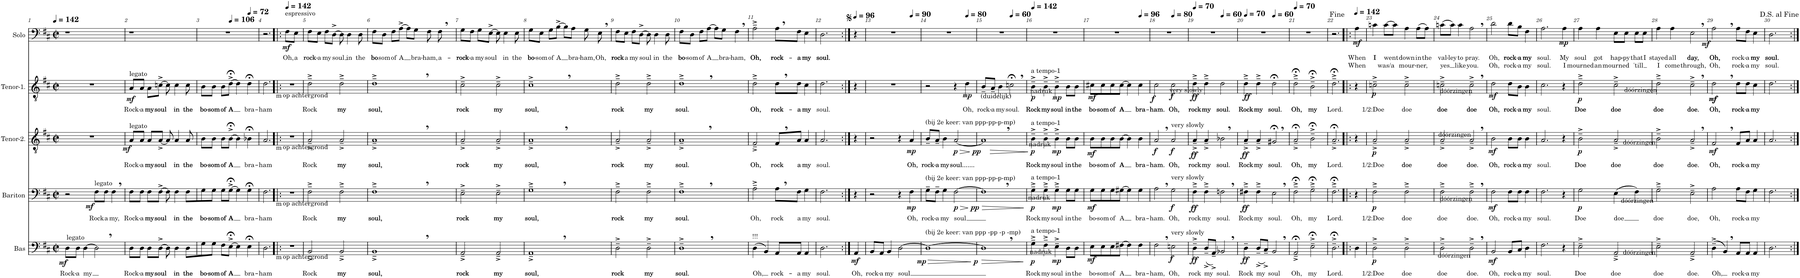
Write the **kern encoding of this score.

**kern	**text	**dynam	**kern	**text	**dynam	**kern	**text	**dynam	**kern	**text	**dynam	**kern	**text	**text	**dynam
*part5	*part5	*part5	*part4	*part4	*part4	*part3	*part3	*part3	*part2	*part2	*part2	*part1	*part1	*part1	*part1
*staff5	*staff5	*staff5	*staff4	*staff4	*staff4	*staff3	*staff3	*staff3	*staff2	*staff2	*staff2	*staff1	*staff1	*staff1	*staff1
*I"Bas	*	*	*I"Bariton	*	*	*I"Tenor-2.	*	*	*I"Tenor-1.	*	*	*I"Solo	*	*	*
*I'Bs.	*	*	*I'Ba.	*	*	*I'T.-2	*	*	*I'T.-1	*	*	*I'Solo	*	*	*
*clefF4	*	*	*clefF4	*	*	*clefGv2	*	*	*clefGv2	*	*	*clefF4	*	*	*
*k[f#c#]	*	*	*k[f#c#]	*	*	*k[f#c#]	*	*	*k[f#c#]	*	*	*k[f#c#]	*	*	*
*M2/2	*	*	*M2/2	*	*	*M2/2	*	*	*M2/2	*	*	*M2/2	*	*	*
*met(c|)	*	*	*met(c|)	*	*	*met(c|)	*	*	*met(c|)	*	*	*met(c|)	*	*	*
*MM142	*	*	*MM142	*	*	*MM142	*	*	*MM142	*	*	*MM142	*	*	*
=1	=1	=1	=1	=1	=1	=1	=1	=1	=1	=1	=1	=1	=1	=1	=1
!LO:TX:a:t=legato	!	!	!	!	!	!	!	!	!	!	!	!	!	!	!
!	!LO:LY:b	!LO:DY:b	!	!	!	!	!	!	!	!	!	!	!	!	!
8D\L	Rock-	mf	2r	.	.	1r	.	.	1r	.	.	1r	.	.	.
!	!LO:LY:b	!	!	!	!	!	!	!	!	!	!	!	!	!	!
8D\J	-a	.	.	.	.	.	.	.	.	.	.	.	.	.	.
!	!LO:LY:b	!	!	!	!	!	!	!	!	!	!	!	!	!	!
[4D\	my	.	.	.	.	.	.	.	.	.	.	.	.	.	.
!	!	!	!LO:TX:a:t=legato	!	!	!	!	!	!	!	!	!	!	!	!
!	!	!	!	!LO:LY:b	!LO:DY:b	!	!	!	!	!	!	!	!	!	!
2D,\]	.	.	8F#\L	Rock	mf	.	.	.	.	.	.	.	.	.	.
!	!	!	!	!LO:LY:b	!	!	!	!	!	!	!	!	!	!	!
.	.	.	8F#\J	a	.	.	.	.	.	.	.	.	.	.	.
!	!	!	!	!LO:LY:b	!	!	!	!	!	!	!	!	!	!	!
.	.	.	4F#,\	my,	.	.	.	.	.	.	.	.	.	.	.
=2	=2	=2	=2	=2	=2	=2	=2	=2	=2	=2	=2	=2	=2	=2	=2
!	!	!	!	!	!	!	!	!	!LO:TX:a:t=legato	!	!	!	!	!	!
!	!	!	!	!	!	!LO:TX:a:t=legato	!	!	!	!	!	!	!	!	!
!	!LO:LY:b	!	!	!LO:LY:b	!	!	!LO:LY:b	!LO:DY:b	!	!LO:LY:b	!LO:DY:b	!	!	!	!
8D\L	Rock-	.	8F#\L	Rock-	.	8A/L	Rock-	mf	8A/L	Rock-	mf	1r	.	.	.
!	!LO:LY:b	!	!	!LO:LY:b	!	!	!LO:LY:b	!	!	!LO:LY:b	!	!	!	!	!
8D\J	-a	.	8F#\J	-a	.	8A/J	-a	.	8A/J	-a	.	.	.	.	.
!	!LO:LY:b	!	!	!LO:LY:b	!	!	!LO:LY:b	!	!	!LO:LY:b	!	!	!	!	!
8D\L	my	.	8F#\L	my	.	8A/L	my	.	8A\L	my	.	.	.	.	.
!	!LO:LY:b	!	!	!LO:LY:b	!	!	!LO:LY:b	!	!	!LO:LY:b	!	!	!	!	!
[8D^\J	soul	.	[8F#^\J	soul	.	[8A^/J	soul	.	[8cn^\J	soul	.	.	.	.	.
8D\]	.	.	8F#\]	.	.	8A/]	.	.	8c\]	.	.	.	.	.	.
!	!LO:LY:b	!	!	!LO:LY:b	!	!	!LO:LY:b	!	!	!LO:LY:b	!	!	!	!	!
4D\	in	.	4F#\	in	.	4A/	in	.	4c\	in	.	.	.	.	.
!	!LO:LY:b	!	!	!LO:LY:b	!	!	!LO:LY:b	!	!	!LO:LY:b	!	!	!	!	!
8D\L	the	.	8F#\L	the	.	8A/	the	.	8c\	the	.	.	.	.	.
=3	=3	=3	=3	=3	=3	=3	=3	=3	=3	=3	=3	=3	=3	=3	=3
!	!LO:LY:b	!	!	!LO:LY:b	!	!	!LO:LY:b	!	!	!LO:LY:b	!	!	!	!	!
*	*	*	*	*	*	*	*	*	*	*	*	*^	*	*	*
*	*	*	*	*	*	*	*	*	*	*	*	*	*^	*	*	*
8G\	bo	.	8G\	bo	.	8B\L	bo	.	8B\L	bo	.	1r	4.ryy	2.ryy	.	.	.
!	!LO:LY:b	!	!	!LO:LY:b	!	!	!LO:LY:b	!	!	!LO:LY:b	!	!	!	!	!	!	!
8G\J	som	.	8G\J	som	.	8B\J	som	.	8B\J	som	.	.	.	.	.	.	.
!	!LO:LY:b	!	!	!LO:LY:b	!	!	!LO:LY:b	!	!	!LO:LY:b	!	!	!	!	!	!	!
8F#\L	of	.	8G\L	of	.	8B\L	of	.	8B\L	of	.	.	.	.	.	.	.
*	*	*	*	*	*	*	*	*	*	*	*	*MM106	*	*	*	*	*
!	!LO:LY:b	!	!	!LO:LY:b	!	!	!LO:LY:b	!	!	!LO:LY:b	!	!	!	!	!	!	!
[8E;<^\J	A	.	[8G;<^\J	A	.	[8B;<^\J	A	.	[8d;<^\J	A	.	.	2ryy	.	.	.	.
4E\]	.	.	4G\]	.	.	4B\]	.	.	4d\]	.	.	.	.	.	.	.	.
*	*	*	*	*	*	*	*	*	*	*	*	*MM72	*	*	*	*	*
!	!LO:LY:b	!	!	!LO:LY:b	!	!	!LO:LY:b	!	!	!LO:LY:b	!	!	!	!	!	!	!
4E;<\	bra-	.	4G;<\	bra-	.	4B-X;<\	bra-	.	4d;<\	bra-	.	.	.	4ryy	.	.	.
.	.	.	.	.	.	.	.	.	.	.	.	.	8ryy	.	.	.	.
=4	=4	=4	=4	=4	=4	=4	=4	=4	=4	=4	=4	=4	=4	=4	=4	=4	=4
!	!	!	!	!	!	!	!	!	!LO:TX:b:t=m	!	!	!	!	!	!	!	!
!	!	!	!	!	!	!LO:TX:b:t=m	!	!	!	!	!	!	!	!	!	!	!
!	!	!	!LO:TX:b:t=m	!	!	!	!	!	!	!	!	!	!	!	!	!	!
!LO:TX:b:t=m	!	!	!	!	!	!	!	!	!	!	!	!	!	!	!	!	!
!	!LO:LY:b	!	!	!LO:LY:b	!	!	!LO:LY:b	!	!	!LO:LY:b	!	!	!	!	!	!	!
*	*	*	*	*	*	*	*	*	*	*	*	*v	*v	*v	*	*	*
2.D\	-ham	.	2.F#\	-ham	.	2.A/	-ham	.	2.d\	-ham	.	2.r	.	.	.
=4X1!|:	=4X1!|:	=4X1!|:	=4X1!|:	=4X1!|:	=4X1!|:	=4X1!|:	=4X1!|:	=4X1!|:	=4X1!|:	=4X1!|:	=4X1!|:	=4X1!|:	=4X1!|:	=4X1!|:	=4X1!|:
*	*	*	*	*	*	*	*	*	*	*	*	*MM142	*	*	*
!	!	!	!	!	!	!	!	!	!	!	!	!LO:TX:a:t=espressivo	!	!	!
!	!	!	!	!	!	!	!	!	!	!	!	!	!LO:LY:b	!	!LO:DY:b
1r	.	.	1r	.	.	1r	.	.	1r	.	.	8F#\L	Oh,	.	mf
!	!	!	!	!	!	!	!	!	!	!	!	!	!LO:LY:b	!	!
.	.	.	.	.	.	.	.	.	.	.	.	8E\J	a	.	.
.	.	.	.	.	.	.	.	.	.	.	.	2.ryy	.	.	.
=5	=5	=5	=5	=5	=5	=5	=5	=5	=5	=5	=5	=5	=5	=5	=5
!	!	!	!	!	!	!	!	!	!LO:TX:a:t=op achtergrond	!	!	!	!	!	!
!	!	!	!	!	!	!LO:TX:a:t=op achtergrond	!	!	!	!	!	!	!	!	!
!	!	!	!LO:TX:a:t=op achtergrond	!	!	!	!	!	!	!	!	!	!	!	!
!LO:TX:a:t=op achtergrond	!	!	!	!	!	!	!	!	!	!	!	!	!	!	!
!	!LO:LY:b	!	!	!LO:LY:b	!	!	!LO:LY:b	!	!	!LO:LY:b	!	!	!LO:LY:b	!	!
2BB~^/	Rock	.	2F#~^\	Rock	.	2A~^/	Rock	.	2d~^\	Rock	.	8F#\L	rock	.	.
!	!	!	!	!	!	!	!	!	!	!	!	!	!LO:LY:b	!	!
.	.	.	.	.	.	.	.	.	.	.	.	8E\J	-a	.	.
!	!	!	!	!	!	!	!	!	!	!	!	!	!LO:LY:b	!	!
.	.	.	.	.	.	.	.	.	.	.	.	8F#\L	my	.	.
!	!	!	!	!	!	!	!	!	!	!	!	!	!LO:LY:b	!	!
.	.	.	.	.	.	.	.	.	.	.	.	[8D^\J	soul	.	.
!	!LO:LY:b	!	!	!LO:LY:b	!	!	!LO:LY:b	!	!	!LO:LY:b	!	!	!	!	!
2BB~^/	my	.	2F#~^\	my	.	2A~^/	my	.	2d~^\	my	.	8D\]	.	.	.
!	!	!	!	!	!	!	!	!	!	!	!	!	!LO:LY:b	!	!
.	.	.	.	.	.	.	.	.	.	.	.	4D\	in	.	.
!	!	!	!	!	!	!	!	!	!	!	!	!	!LO:LY:b	!	!
.	.	.	.	.	.	.	.	.	.	.	.	8D\	the	.	.
=6	=6	=6	=6	=6	=6	=6	=6	=6	=6	=6	=6	=6	=6	=6	=6
!	!LO:LY:b	!	!	!LO:LY:b	!	!	!LO:LY:b	!	!	!LO:LY:b	!	!	!LO:LY:b	!	!
1BB~^,	soul,	.	1F#~^,	soul,	.	1A~^,	soul,	.	1d~^,	soul,	.	8F#\L	bo	.	.
!	!	!	!	!	!	!	!	!	!	!	!	!	!LO:LY:b	!	!
.	.	.	.	.	.	.	.	.	.	.	.	8D\J	som	.	.
!	!	!	!	!	!	!	!	!	!	!	!	!	!LO:LY:b	!	!
.	.	.	.	.	.	.	.	.	.	.	.	8F#\L	of	.	.
!	!	!	!	!	!	!	!	!	!	!	!	!	!LO:LY:b	!	!
.	.	.	.	.	.	.	.	.	.	.	.	[8A^\J	A	.	.
.	.	.	.	.	.	.	.	.	.	.	.	8A\L]	.	.	.
!	!	!	!	!	!	!	!	!	!	!	!	!	!LO:LY:b	!	!
.	.	.	.	.	.	.	.	.	.	.	.	8G\J	bra-	.	.
!	!	!	!	!	!	!	!	!	!	!	!	!	!LO:LY:b	!	!
.	.	.	.	.	.	.	.	.	.	.	.	8F#\	-ham,	.	.
!	!	!	!	!	!	!	!	!	!	!	!	!	!LO:LY:b	!	!
.	.	.	.	.	.	.	.	.	.	.	.	8F#,\	a-	.	.
=7	=7	=7	=7	=7	=7	=7	=7	=7	=7	=7	=7	=7	=7	=7	=7
!	!LO:LY:b	!	!	!LO:LY:b	!	!	!LO:LY:b	!	!	!LO:LY:b	!	!	!LO:LY:b	!	!
2AA~^/	rock	.	2E~^\	rock	.	2A~^/	rock	.	2c#~^\	rock	.	8G\L	rock	.	.
!	!	!	!	!	!	!	!	!	!	!	!	!	!LO:LY:b	!	!
.	.	.	.	.	.	.	.	.	.	.	.	8F#\J	-a	.	.
!	!	!	!	!	!	!	!	!	!	!	!	!	!LO:LY:b	!	!
.	.	.	.	.	.	.	.	.	.	.	.	8G\L	my	.	.
!	!	!	!	!	!	!	!	!	!	!	!	!	!LO:LY:b	!	!
.	.	.	.	.	.	.	.	.	.	.	.	[8E^\J	soul	.	.
!	!LO:LY:b	!	!	!LO:LY:b	!	!	!LO:LY:b	!	!	!LO:LY:b	!	!	!	!	!
2AA~^/	my	.	2E~^\	my	.	2A~^/	my	.	2c#~^\	my	.	8E\]	.	.	.
!	!	!	!	!	!	!	!	!	!	!	!	!	!LO:LY:b	!	!
.	.	.	.	.	.	.	.	.	.	.	.	4E\	in	.	.
!	!	!	!	!	!	!	!	!	!	!	!	!	!LO:LY:b	!	!
.	.	.	.	.	.	.	.	.	.	.	.	8E\	the	.	.
=8	=8	=8	=8	=8	=8	=8	=8	=8	=8	=8	=8	=8	=8	=8	=8
!	!LO:LY:b	!	!	!LO:LY:b	!	!	!LO:LY:b	!	!	!LO:LY:b	!	!	!LO:LY:b	!	!
1AA~^,	soul,	.	1G~^,	soul,	.	1A~^,	soul,	.	1c#~^,	soul,	.	8G\L	bo	.	.
!	!	!	!	!	!	!	!	!	!	!	!	!	!LO:LY:b	!	!
.	.	.	.	.	.	.	.	.	.	.	.	8E\J	-som	.	.
!	!	!	!	!	!	!	!	!	!	!	!	!	!LO:LY:b	!	!
.	.	.	.	.	.	.	.	.	.	.	.	8G\L	of	.	.
!	!	!	!	!	!	!	!	!	!	!	!	!	!LO:LY:b	!	!
.	.	.	.	.	.	.	.	.	.	.	.	[8B^\J	A	.	.
.	.	.	.	.	.	.	.	.	.	.	.	8B\L]	.	.	.
!	!	!	!	!	!	!	!	!	!	!	!	!	!LO:LY:b	!	!
.	.	.	.	.	.	.	.	.	.	.	.	8A\J	bra-	.	.
!	!	!	!	!	!	!	!	!	!	!	!	!	!LO:LY:b	!	!
.	.	.	.	.	.	.	.	.	.	.	.	8G\	-ham,	.	.
!	!	!	!	!	!	!	!	!	!	!	!	!	!LO:LY:b	!	!
.	.	.	.	.	.	.	.	.	.	.	.	8E,\	Oh,	.	.
=9	=9	=9	=9	=9	=9	=9	=9	=9	=9	=9	=9	=9	=9	=9	=9
!	!LO:LY:b	!	!	!LO:LY:b	!	!	!LO:LY:b	!	!	!LO:LY:b	!	!	!LO:LY:b	!	!
2D~^\	rock	.	2F#~^\	rock	.	2A~^/	rock	.	2d~^\	rock	.	8F#\L	rock	.	.
!	!	!	!	!	!	!	!	!	!	!	!	!	!LO:LY:b	!	!
.	.	.	.	.	.	.	.	.	.	.	.	8E\J	a	.	.
!	!	!	!	!	!	!	!	!	!	!	!	!	!LO:LY:b	!	!
.	.	.	.	.	.	.	.	.	.	.	.	8F#\L	my	.	.
!	!	!	!	!	!	!	!	!	!	!	!	!	!LO:LY:b	!	!
.	.	.	.	.	.	.	.	.	.	.	.	[8D^\J	soul	.	.
!	!LO:LY:b	!	!	!LO:LY:b	!	!	!LO:LY:b	!	!	!LO:LY:b	!	!	!	!	!
2D~^\	my	.	2F#~^\	my	.	2A~^/	my	.	2d~^\	my	.	8D\]	.	.	.
!	!	!	!	!	!	!	!	!	!	!	!	!	!LO:LY:b	!	!
.	.	.	.	.	.	.	.	.	.	.	.	4D\	in	.	.
!	!	!	!	!	!	!	!	!	!	!	!	!	!LO:LY:b	!	!
.	.	.	.	.	.	.	.	.	.	.	.	8D\	the	.	.
=10	=10	=10	=10	=10	=10	=10	=10	=10	=10	=10	=10	=10	=10	=10	=10
!	!LO:LY:b	!	!	!LO:LY:b	!	!	!LO:LY:b	!	!	!LO:LY:b	!	!	!LO:LY:b	!	!
1D~^,	soul.	.	1F#~^,	soul.	.	1A~^,	soul.	.	1d~^,	soul.	.	8F#\L	bo	.	.
!	!	!	!	!	!	!	!	!	!	!	!	!	!LO:LY:b	!	!
.	.	.	.	.	.	.	.	.	.	.	.	8D\J	-som	.	.
!	!	!	!	!	!	!	!	!	!	!	!	!	!LO:LY:b	!	!
.	.	.	.	.	.	.	.	.	.	.	.	8F#\L	of	.	.
!	!	!	!	!	!	!	!	!	!	!	!	!	!LO:LY:b	!	!
.	.	.	.	.	.	.	.	.	.	.	.	[8A\J	A	.	.
.	.	.	.	.	.	.	.	.	.	.	.	8A\L]	.	.	.
!	!	!	!	!	!	!	!	!	!	!	!	!	!LO:LY:b	!	!
.	.	.	.	.	.	.	.	.	.	.	.	8G\J	bra-	.	.
!	!	!	!	!	!	!	!	!	!	!	!	!	!LO:LY:b	!	!
.	.	.	.	.	.	.	.	.	.	.	.	4F#,\	-ham,	.	.
=11	=11	=11	=11	=11	=11	=11	=11	=11	=11	=11	=11	=11	=11	=11	=11
!LO:TX:a:t=!!!	!	!	!	!	!	!	!	!	!	!	!	!	!	!	!
!	!LO:LY:b	!	!	!LO:LY:b	!	!	!LO:LY:b	!	!	!LO:LY:b	!	!	!LO:LY:b	!	!
(4D\	Oh,	.	2A~^\	Oh,	.	2F#~^/	Oh,	.	2d~^\	Oh,	.	2A~^\	Oh,	.	.
4BB/)	.	.	.	.	.	.	.	.	.	.	.	.	.	.	.
!	!LO:LY:b	!	!	!LO:LY:b	!	!	!LO:LY:b	!	!	!LO:LY:b	!	!	!LO:LY:b	!	!
8AA/L	rock-	.	8A,\L	rock	.	8F#,/L	rock	.	8d,\L	rock	.	8A,\L	rock	.	.
!	!LO:LY:b	!	!	!LO:LY:b	!	!	!LO:LY:b	!	!	!LO:LY:b	!	!	!LO:LY:b	!	!
8AA/J	-a	.	8F#\J	a	.	8A/J	a	.	8d\J	a	.	8F#\J	a	.	.
!	!LO:LY:b	!	!	!LO:LY:b	!	!	!LO:LY:b	!	!	!LO:LY:b	!	!	!LO:LY:b	!	!
4AA/	my	.	4G\	my	.	4A/	my	.	4c#\	my	.	4E\	my	.	.
=12	=12	=12	=12	=12	=12	=12	=12	=12	=12	=12	=12	=12	=12	=12	=12
!	!LO:LY:b	!	!	!LO:LY:b	!	!	!LO:LY:b	!	!	!LO:LY:b	!	!	!LO:LY:b	!	!
2.D\	soul.	.	2.F#\	soul.	.	2.A/	soul.	.	2.d\	soul.	.	2.D\	soul.	.	.
=12X2:|!	=12X2:|!	=12X2:|!	=12X2:|!	=12X2:|!	=12X2:|!	=12X2:|!	=12X2:|!	=12X2:|!	=12X2:|!	=12X2:|!	=12X2:|!	=12X2:|!	=12X2:|!	=12X2:|!	=12X2:|!
*	*	*	*	*	*	*	*	*	*	*	*	*MM96	*	*	*
!	!LO:LY:b	!LO:DY:b	!	!	!	!	!	!	!	!	!	!	!	!	!
4AA/	Oh,	mf	4r	.	.	4r	.	.	4r	.	.	4r	.	.	.
=13	=13	=13	=13	=13	=13	=13	=13	=13	=13	=13	=13	=13	=13	=13	=13
!	!LO:LY:b	!	!	!	!	!	!	!	!	!	!	!	!	!	!
*	*	*	*	*	*	*	*	*	*	*	*	*^	*	*	*
8BB/L	rock-	.	2r	.	.	2r	.	.	1r	.	.	1r	2.ryy	.	.	.
!	!LO:LY:b	!	!	!	!	!	!	!	!	!	!	!	!	!	!	!
8AA/J	-a	.	.	.	.	.	.	.	.	.	.	.	.	.	.	.
!	!LO:LY:b	!	!	!	!	!	!	!	!	!	!	!	!	!	!	!
4BB/	my	.	.	.	.	.	.	.	.	.	.	.	.	.	.	.
!	!LO:LY:b	!	!	!	!	!	!	!	!	!	!	!	!	!	!	!
[2D\	soul	.	4r	.	.	4r	.	.	.	.	.	.	.	.	.	.
*	*	*	*	*	*	*	*	*	*	*	*	*MM90	*	*	*	*
!	!	!	!	!LO:LY:b	!LO:DY:b	!	!LO:LY:b	!LO:DY:b	!	!	!	!	!	!	!	!
.	.	.	4F#\	Oh,	mp	4A/	Oh,	mp	.	.	.	.	4ryy	.	.	.
=14	=14	=14	=14	=14	=14	=14	=14	=14	=14	=14	=14	=14	=14	=14	=14	=14
!	!	!	!	!	!	!LO:TX:a:t=(bij 2e keer&colon; van ppp-pp-p-mp)	!	!	!	!	!	!	!	!	!	!
!	!	!	!LO:TX:a:t=(bij 2e keer&colon; van ppp-pp-p-mp)	!	!	!	!	!	!	!	!	!	!	!	!	!
!LO:TX:a:t=(bij 2e keer&colon; van ppp -pp -p -mp)	!	!	!	!	!	!	!	!	!	!	!	!	!	!	!	!
!	!	!LO:HP:b	!	!LO:LY:b	!	!	!LO:LY:b	!	!	!	!	!	!	!	!	!
!	!	!LO:DY:n=1:b	!	!	!	!	!	!	!	!	!	!	!	!	!	!
1D_	.	> mp	8G~\L	rock-	.	8B~/L	rock	.	2r	.	.	1r	2.ryy	.	.	.
!	!	!	!	!LO:LY:b	!	!	!LO:LY:b	!	!	!	!	!	!	!	!	!
.	.	.	8F#~\J	-a	.	8A~/J	a	.	.	.	.	.	.	.	.	.
!	!	!	!	!LO:LY:b	!	!	!LO:LY:b	!	!	!	!	!	!	!	!	!
.	.	.	4G\	my	.	4B\	my	.	.	.	.	.	.	.	.	.
!	!	!	!	!LO:LY:b	!LO:HP:b	!	!LO:LY:b	!LO:HP:b	!	!	!	!	!	!	!	!
!	!	!	!	!	!LO:DY:n=1:b	!	!	!LO:DY:n=1:b	!	!	!	!	!	!	!	!
.	.	.	[2F#\	soul	> p	[2A/	soul.......	> p	4r	.	.	.	.	.	.	.
*	*	*	*	*	*	*	*	*	*	*	*	*MM80	*	*	*	*
!	!	!	!	!	!	!	!	!	!	!LO:LY:b	!LO:DY:b	!	!	!	!	!
.	.	.	.	.	.	.	.	.	4d\	Oh,	mp	.	4ryy	.	.	.
.	.	]	.	.	]	.	.	]	.	.	.	.	.	.	.	.
=15	=15	=15	=15	=15	=15	=15	=15	=15	=15	=15	=15	=15	=15	=15	=15	=15
!	!	!	!	!	!	!	!	!	!LO:TX:b:t=(duidelijk)	!	!	!	!	!	!	!
!	!	!LO:HP:b	!	!	!LO:HP:b	!	!	!LO:HP:b	!	!LO:LY:b	!	!	!	!	!	!
!	!	!LO:DY:n=1:b	!	!	!LO:DY:n=1:b	!	!	!LO:DY:n=1:b	!	!	!	!	!	!	!	!
1D,]	.	> p	1F#,]	.	> pp	1A,]	.	> pp	8B~/L	rock-	.	1r	2ryy	.	.	.
!	!	!	!	!	!	!	!	!	!	!LO:LY:b	!	!	!	!	!	!
.	.	.	.	.	.	.	.	.	8A~/J	-a	.	.	.	.	.	.
!	!	!	!	!	!	!	!	!	!	!LO:LY:b	!	!	!	!	!	!
.	.	.	.	.	.	.	.	.	4B\	my	.	.	.	.	.	.
*	*	*	*	*	*	*	*	*	*	*	*	*MM60	*	*	*	*
!	!	!	!	!	!	!	!	!	!	!LO:LY:b	!	!	!	!	!	!
.	.	.	.	.	.	.	.	.	2cn;<,\	soul.	.	.	2ryy	.	.	.
.	.	]	.	.	]	.	.	]	.	.	.	.	.	.	.	.
*	*	*	*	*	*	*	*	*	*	*	*	*v	*v	*	*	*
=16	=16	=16	=16	=16	=16	=16	=16	=16	=16	=16	=16	=16	=16	=16	=16
*	*	*	*	*	*	*	*	*	*	*	*	*MM142	*	*	*
*	*	*	*	*	*	*	*	*	*	*	*	*^	*	*	*
!	!	!	!	!	!	!	!	!	!LO:TX:a:t=a tempo-1	!	!	!	!	!	!	!
!	!	!	!	!	!	!	!	!	!LO:TX:a:t=nadruk	!	!	!	!	!	!	!
!	!	!	!	!	!	!LO:TX:a:t=a tempo-1	!	!	!	!	!	!	!	!	!	!
!	!	!	!	!	!	!LO:TX:a:t=nadruk	!	!	!	!	!	!	!	!	!	!
!	!	!	!LO:TX:a:t=nadruk	!	!	!	!	!	!	!	!	!	!	!	!	!
!	!	!	!LO:TX:a:t=a tempo-1	!	!	!	!	!	!	!	!	!	!	!	!	!
!LO:TX:a:t=nadruk	!	!	!	!	!	!	!	!	!	!	!	!	!	!	!	!
!LO:TX:a:t=a tempo-1	!	!	!	!	!	!	!	!	!	!	!	!	!	!	!	!
!	!LO:LY:b	!LO:DY:b	!	!LO:LY:b	!LO:DY:b	!	!LO:LY:b	!LO:DY:b	!	!LO:LY:b	!LO:DY:b	!	!	!	!	!
*	*	*	*	*	*	*	*	*	*	*	*	*v	*v	*	*	*
4G~^\	Rock	p	4G~^\	Rock	p	4B~^\	Rock	p	4B~^\	Rock	p	1r	.	.	.
!	!LO:LY:b	!	!	!LO:LY:b	!	!	!LO:LY:b	!	!	!LO:LY:b	!	!	!	!	!
4F#~^\	my	.	4G~^\	my	.	4B~^\	my	.	4B~^\	my	.	.	.	.	.
!	!LO:LY:b	!LO:DY:b	!	!LO:LY:b	!LO:DY:b	!	!LO:LY:b	!LO:DY:b	!	!LO:LY:b	!LO:DY:b	!	!	!	!
4E~^\	soul	mp	4G~^\	soul	mp	4B~^\	soul	mp	4B~^\	soul	mp	.	.	.	.
!	!LO:LY:b	!	!	!LO:LY:b	!	!	!LO:LY:b	!	!	!LO:LY:b	!	!	!	!	!
8D\L	in	.	8G\L	in	.	8B\L	in	.	8B\L	in	.	.	.	.	.
!	!LO:LY:b	!	!	!LO:LY:b	!	!	!LO:LY:b	!	!	!LO:LY:b	!	!	!	!	!
8D\J	the	.	8G\J	the	.	8B\J	the	.	8B\J	the	.	.	.	.	.
=17	=17	=17	=17	=17	=17	=17	=17	=17	=17	=17	=17	=17	=17	=17	=17
!	!LO:LY:b	!LO:DY:b	!	!LO:LY:b	!LO:DY:b	!	!LO:LY:b	!LO:DY:b	!	!LO:LY:b	!LO:DY:b	!	!	!	!
*	*	*	*	*	*	*	*	*	*	*	*	*^	*	*	*
8E\L	bo-	mf	8G\L	bo-	mf	8B\L	bo	mf	8c#X\L	bo	mf	1r	2.ryy	.	.	.
!	!LO:LY:b	!	!	!LO:LY:b	!	!	!LO:LY:b	!	!	!LO:LY:b	!	!	!	!	!	!
8E\	-som	.	8G\	-som	.	8B\	som	.	8c#\	som	.	.	.	.	.	.
!	!LO:LY:b	!	!	!LO:LY:b	!	!	!LO:LY:b	!	!	!LO:LY:b	!	!	!	!	!	!
8E\	of	.	8G\	of	.	8B\	of	.	8c#\	of	.	.	.	.	.	.
!	!LO:LY:b	!	!	!LO:LY:b	!	!	!LO:LY:b	!	!	!LO:LY:b	!	!	!	!	!	!
[8F#X\J	A	.	[8G#X\J	A	.	[8B\J	A	.	[8c#\J	A	.	.	.	.	.	.
4F#\]	.	.	4G#\]	.	.	4B\]	.	.	4c#\]	.	.	.	.	.	.	.
*	*	*	*	*	*	*	*	*	*	*	*	*MM96	*	*	*	*
!	!LO:LY:b	!	!	!LO:LY:b	!	!	!LO:LY:b	!	!	!LO:LY:b	!	!	!	!	!	!
4F#\	bra-	.	4G#\	bra-	.	4B\	bra	.	4c#\	bra	.	.	4ryy	.	.	.
=18	=18	=18	=18	=18	=18	=18	=18	=18	=18	=18	=18	=18	=18	=18	=18	=18
!	!LO:LY:b	!	!	!LO:LY:b	!	!	!LO:LY:b	!LO:DY:b	!	!LO:LY:b	!LO:DY:b	!	!	!	!	!
2F#,\	-ham,	.	2A,\	-ham.	.	2A,/	ham.	f	2c#\	ham.	f	1r	2ryy	.	.	.
*	*	*	*	*	*	*	*	*	*	*	*	*MM80	*	*	*	*
!	!	!	!	!	!	!	!	!	!LO:TX:a:t=very slowly	!	!	!	!	!	!	!
!	!	!	!	!	!	!LO:TX:a:t=very slowly	!	!	!	!	!	!	!	!	!	!
!	!	!	!LO:TX:a:t=very slowly	!	!	!	!	!	!	!	!	!	!	!	!	!
!LO:TX:a:t=very slowly	!	!	!	!	!	!	!	!	!	!	!	!	!	!	!	!
!	!LO:LY:b	!LO:DY:b	!	!LO:LY:b	!LO:DY:b	!	!LO:LY:b	!LO:DY:b	!	!LO:LY:b	!LO:DY:b	!	!	!	!	!
2En\	Oh,	f	2G\	Oh,	f	2A/	Oh,	f	2c#\	Oh,	f	.	2ryy	.	.	.
=19	=19	=19	=19	=19	=19	=19	=19	=19	=19	=19	=19	=19	=19	=19	=19	=19
*	*	*	*	*	*	*	*	*	*	*	*	*MM70	*	*	*	*
!	!LO:LY:b	!LO:DY:b	!	!LO:LY:b	!LO:DY:b	!	!LO:LY:b	!LO:DY:b	!	!LO:LY:b	!LO:DY:b	!	!	!	!	!
4D~^\	rock	ff	4F#~^\	rock	ff	4A~^/	rock	ff	4d~^\	rock	ff	1r	2ryy	.	.	.
!	!LO:LY:b	!	!	!LO:LY:b	!	!	!LO:LY:b	!	!	!LO:LY:b	!	!	!	!	!	!
(8D~^/L	my	.	4F#~^\	my	.	4A~^/	my	.	4d~^\	my	.	.	.	.	.	.
8AA~^/J)	.	.	.	.	.	.	.	.	.	.	.	.	.	.	.	.
*	*	*	*	*	*	*	*	*	*	*	*	*MM60	*	*	*	*
!	!LO:LY:b	!	!	!LO:LY:b	!	!	!LO:LY:b	!	!	!LO:LY:b	!	!	!	!	!	!
2BB-X,/	soul.	.	2Fn,\	soul.	.	2B-X,\	soul.	.	2d\	soul.	.	.	2ryy	.	.	.
=20	=20	=20	=20	=20	=20	=20	=20	=20	=20	=20	=20	=20	=20	=20	=20	=20
*	*	*	*	*	*	*	*	*	*	*	*	*MM70	*	*	*	*
!	!LO:LY:b	!LO:DY:b	!	!LO:LY:b	!LO:DY:b	!	!LO:LY:b	!LO:DY:b	!	!LO:LY:b	!LO:DY:b	!	!	!	!	!
4D~\	Rock	ff	4F#X~^\	Rock	ff	4A~^/	Rock	ff	4d~^\	Rock	ff	1r	2ryy	.	.	.
!	!LO:LY:b	!	!	!LO:LY:b	!	!	!LO:LY:b	!	!	!LO:LY:b	!	!	!	!	!	!
(8D~^/L	my	.	4F#~^\	my	.	4A~^/	my	.	4d~^\	my	.	.	.	.	.	.
8C#~^/J)	.	.	.	.	.	.	.	.	.	.	.	.	.	.	.	.
*	*	*	*	*	*	*	*	*	*	*	*	*MM60	*	*	*	*
!	!LO:LY:b	!	!	!LO:LY:b	!	!	!LO:LY:b	!	!	!LO:LY:b	!	!	!	!	!	!
2BB,/	soul	.	2E,\	soul.	.	2G#X;<,/	soul.	.	2d;<\	soul.	.	.	2ryy	.	.	.
*	*	*	*	*	*	*	*	*	*	*	*	*v	*v	*	*	*
=21	=21	=21	=21	=21	=21	=21	=21	=21	=21	=21	=21	=21	=21	=21	=21
*	*	*	*	*	*	*	*	*	*	*	*	*MM70	*	*	*
*	*	*	*	*	*	*	*	*	*	*	*	*^	*	*	*
!	!LO:LY:b	!	!	!LO:LY:b	!	!	!LO:LY:b	!	!	!LO:LY:b	!	!	!	!	!	!
*	*	*	*	*	*	*	*	*	*	*	*	*v	*v	*	*	*
2AA;<~^/	Oh,	.	2F#;<~^\	Oh,	.	2A;<~^/	Oh,	.	2d;<~^\	Oh,	.	1r	.	.	.
!	!LO:LY:b	!	!	!LO:LY:b	!	!	!LO:LY:b	!	!	!LO:LY:b	!	!	!	!	!
2E;<~^\	my	.	2G;<~^\	my	.	2B;<~^\	my	.	2B;<~^\	my	.	.	.	.	.
=22	=22	=22	=22	=22	=22	=22	=22	=22	=22	=22	=22	=22	=22	=22	=22
!	!LO:LY:b	!	!	!LO:LY:b	!	!	!LO:LY:b	!	!	!LO:LY:b	!	!	!	!	!
2.D;<~^\	Lord.	.	2.F#;<~^\	Lord.	.	2.A;<~^/	Lord.	.	2.d;<~^\	Lord.	.	2.r	.	.	.
=22X3!|:	=22X3!|:	=22X3!|:	=22X3!|:	=22X3!|:	=22X3!|:	=22X3!|:	=22X3!|:	=22X3!|:	=22X3!|:	=22X3!|:	=22X3!|:	=22X3!|:	=22X3!|:	=22X3!|:	=22X3!|:
*	*	*	*	*	*	*	*	*	*	*	*	*MM142	*	*	*
!	!	!	!	!	!	!	!	!	!	!	!	!	!LO:LY:b	!LO:LY:b	!LO:DY:b
4D\	.	.	4r	.	.	4r	.	.	4r	.	.	4A\	When	When	mf
=23	=23	=23	=23	=23	=23	=23	=23	=23	=23	=23	=23	=23	=23	=23	=23
!	!LO:LY:b	!LO:DY:b	!	!LO:LY:b	!LO:DY:b	!	!LO:LY:b	!LO:DY:b	!	!LO:LY:b	!LO:DY:b	!	!LO:LY:b	!	!
2D~^\	1/2:Doe	p	2F#~^\	1/2:Doe	p	2A~^/	1/2:Doe	p	2cn~^\	1/2:Doe	p	4cn\	I	.	.
!	!	!	!	!	!	!	!	!	!	!	!	!	!LO:LY:b	!LO:LY:b	!
.	.	.	.	.	.	.	.	.	.	.	.	[8c\L	went	was/a	.
.	.	.	.	.	.	.	.	.	.	.	.	8c\J]	.	.	.
!	!LO:LY:b	!	!	!LO:LY:b	!	!	!LO:LY:b	!	!	!LO:LY:b	!	!	!LO:LY:b	!LO:LY:b	!
2D~^\	doe	.	2F#~^\	doe	.	2A~^/	doe	.	2c~^\	doe	.	4A\	down	mour-	.
!	!	!	!	!	!	!	!	!	!	!	!	!	!LO:LY:b	!LO:LY:b	!
.	.	.	.	.	.	.	.	.	.	.	.	(8A\L	in	-ner,	.
!	!	!	!	!	!	!	!	!	!	!	!	!	!LO:LY:b	!	!
.	.	.	.	.	.	.	.	.	.	.	.	8A\J)	the	.	.
=24	=24	=24	=24	=24	=24	=24	=24	=24	=24	=24	=24	=24	=24	=24	=24
!	!	!	!	!	!	!	!	!	!LO:TX:a:t=dóórzingen	!	!	!	!	!	!
!	!	!	!	!	!	!LO:TX:a:t=dóórzingen	!	!	!	!	!	!	!	!	!
!	!	!	!LO:TX:a:t=dóórzingen	!	!	!	!	!	!	!	!	!	!	!	!
!LO:TX:a:t=dóórzingen	!	!	!	!	!	!	!	!	!	!	!	!	!	!	!
!	!LO:LY:b	!	!	!LO:LY:b	!	!	!LO:LY:b	!	!	!LO:LY:b	!	!	!LO:LY:b	!LO:LY:b	!
2D~^\	doe	.	2F#~^\	doe	.	2A~^/	doe	.	2cn~^\	doe	.	(8cn\L	val-	yes	.
!	!	!	!	!	!	!	!	!	!	!	!	!	!LO:LY:b	!	!
.	.	.	.	.	.	.	.	.	.	.	.	8c\J)	-ley	.	.
!	!	!	!	!	!	!	!	!	!	!	!	!	!LO:LY:b	!LO:LY:b	!
.	.	.	.	.	.	.	.	.	.	.	.	4c\	to	like	.
!	!LO:LY:b	!	!	!LO:LY:b	!	!	!LO:LY:b	!	!	!LO:LY:b	!	!	!LO:LY:b	!LO:LY:b	!
2D~^,\	doe.	.	2F#~^,\	doe.	.	2A~^,/	doe.	.	2c~^,\	doe	.	2A,\	pray.	you.	.
=25	=25	=25	=25	=25	=25	=25	=25	=25	=25	=25	=25	=25	=25	=25	=25
!	!LO:LY:b	!LO:DY:b	!	!LO:LY:b	!LO:DY:b	!	!LO:LY:b	!LO:DY:b	!	!LO:LY:b	!LO:DY:b	!	!LO:LY:b	!LO:LY:b	!
2BB/	Oh,	mf	2F#\	Oh,	mf	2B\	Oh,	mf	2d\	Oh,	mf	2d\	Oh,	Oh,	.
!	!LO:LY:b	!	!	!LO:LY:b	!	!	!LO:LY:b	!	!	!LO:LY:b	!	!	!LO:LY:b	!LO:LY:b	!
8BB/L	rock-	.	8F#\L	rock-	.	8B\L	rock	.	8d\L	rock	.	8d\L	rock	rock-	.
!	!LO:LY:b	!	!	!LO:LY:b	!	!	!LO:LY:b	!	!	!LO:LY:b	!	!	!LO:LY:b	!LO:LY:b	!
8C#/J	-a	.	8F#\J	-a	.	8B\J	a	.	8B\J	a	.	8B\J	a	-a	.
!	!LO:LY:b	!	!	!LO:LY:b	!	!	!LO:LY:b	!	!	!LO:LY:b	!	!	!LO:LY:b	!LO:LY:b	!
4D\	my	.	4F#\	my	.	4B\	my	.	4B\	my	.	4F#\	my	my	.
=26	=26	=26	=26	=26	=26	=26	=26	=26	=26	=26	=26	=26	=26	=26	=26
!	!LO:LY:b	!	!	!LO:LY:b	!	!	!LO:LY:b	!	!	!LO:LY:b	!	!	!LO:LY:b	!LO:LY:b	!
2.F#\	soul.	.	2.F#\	soul.	.	2.A/	soul.	.	2.c#\	soul.	.	2.A\	soul.	soul.	.
!	!	!	!	!	!	!	!	!	!	!	!	!	!LO:LY:b	!LO:LY:b	!LO:DY:b
4r	.	.	4r	.	.	4r	.	.	4r	.	.	4A\	My	I	mp
=27	=27	=27	=27	=27	=27	=27	=27	=27	=27	=27	=27	=27	=27	=27	=27
!	!LO:LY:b	!	!	!LO:LY:b	!LO:DY:b	!	!LO:LY:b	!LO:DY:b	!	!LO:LY:b	!LO:DY:b	!	!LO:LY:b	!LO:LY:b	!
2E~^\	Doe	.	2G\	Doe	p	2B~^\	Doe	p	2d~^\	Doe	p	4A\	soul	mourned	.
!	!	!	!	!	!	!	!	!	!	!	!	!	!LO:LY:b	!LO:LY:b	!
.	.	.	.	.	.	.	.	.	.	.	.	4A\	got	an	.
!	!	!	!	!	!	!	!	!	!LO:TX:a:t=dóórzingen	!	!	!	!	!	!
!	!	!	!	!	!	!LO:TX:a:t=dóórzingen	!	!	!	!	!	!	!	!	!
!	!	!	!LO:TX:a:t=dóórzingen	!	!	!	!	!	!	!	!	!	!	!	!
!LO:TX:a:t=dóórzingen	!	!	!	!	!	!	!	!	!	!	!	!	!	!	!
!	!LO:LY:b	!	!	!LO:LY:b	!	!	!LO:LY:b	!	!	!LO:LY:b	!	!	!LO:LY:b	!LO:LY:b	!
2AA~^/	doe	.	(4E\	doe	.	2A~^/	doe	.	2c#~^\	doe	.	8E\L	hap-	mourned	.
!	!	!	!	!	!	!	!	!	!	!	!	!	!LO:LY:b	!	!
.	.	.	.	.	.	.	.	.	.	.	.	8E\J	-py	.	.
!	!	!	!	!	!	!	!	!	!	!	!	!	!LO:LY:b	!LO:LY:b	!
.	.	.	4F#\)	.	.	.	.	.	.	.	.	8E\L	that	'till	.
!	!	!	!	!	!	!	!	!	!	!	!	!	!LO:LY:b	!	!
.	.	.	.	.	.	.	.	.	.	.	.	8E\J	I	.	.
=28	=28	=28	=28	=28	=28	=28	=28	=28	=28	=28	=28	=28	=28	=28	=28
!	!LO:LY:b	!	!	!LO:LY:b	!	!	!LO:LY:b	!	!	!LO:LY:b	!	!	!LO:LY:b	!LO:LY:b	!
2E~^\	doe	.	2G~^\	doe	.	2B~^\	doe	.	2d~^\	doe	.	4A\	stayed	I	.
!	!	!	!	!	!	!	!	!	!	!	!	!	!LO:LY:b	!LO:LY:b	!
.	.	.	.	.	.	.	.	.	.	.	.	4A\	all	come	.
!	!LO:LY:b	!	!	!LO:LY:b	!	!	!LO:LY:b	!	!	!LO:LY:b	!	!	!LO:LY:b	!LO:LY:b	!
2AA~^/	doe.	.	2E~^\	doe,	.	2A~^,/	doe.	.	2c#~^,\	doe.	.	2E,\	,	through,	.
=29	=29	=29	=29	=29	=29	=29	=29	=29	=29	=29	=29	=29	=29	=29	=29
!	!LO:LY:b	!	!	!LO:LY:b	!	!	!LO:LY:b	!LO:DY:b	!	!LO:LY:b	!LO:DY:b	!	!LO:LY:b	!LO:LY:b	!
!	!	!	!	!	!	!	!	!	!	!	!LO:DY:n=1:b	!	!	!	!LO:DY:b
(4D~^\	Oh,	.	2A\	Oh,	.	2F#,/	Oh,	mf	2d,\	Oh,	mf mf	2A,\	Oh,	Oh,	mf
4BB,/)	.	.	.	.	.	.	.	.	.	.	.	.	.	.	.
!	!LO:LY:b	!	!	!LO:LY:b	!	!	!LO:LY:b	!	!	!LO:LY:b	!	!	!LO:LY:b	!LO:LY:b	!
8AA/L	rock-	.	8A\L	rock-	.	8F#/L	rock	.	8d\L	rock	.	8A\L	rock-	rock-	.
!	!LO:LY:b	!	!	!LO:LY:b	!	!	!LO:LY:b	!	!	!LO:LY:b	!	!	!LO:LY:b	!LO:LY:b	!
8AA/J	-a	.	8F#\J	-a	.	8A/J	a	.	8d\J	a	.	8F#\J	-a	-a	.
!	!LO:LY:b	!	!	!LO:LY:b	!	!	!LO:LY:b	!	!	!LO:LY:b	!	!	!LO:LY:b	!LO:LY:b	!
4AA/	my	.	4G\	my	.	4A/	my	.	4c#\	my	.	4E\	my	my	.
=30	=30	=30	=30	=30	=30	=30	=30	=30	=30	=30	=30	=30	=30	=30	=30
!	!	!	!	!	!	!	!	!	!	!	!	!	!LO:LY:b	!LO:LY:b	!
2.D\	.	.	2.F#\	.	.	2.A/	.	.	2.d\	.	.	2.D\	soul.	soul.	.
=:|!	=:|!	=:|!	=:|!	=:|!	=:|!	=:|!	=:|!	=:|!	=:|!	=:|!	=:|!	=:|!	=:|!	=:|!	=:|!
*-	*-	*-	*-	*-	*-	*-	*-	*-	*-	*-	*-	*-	*-	*-	*-
